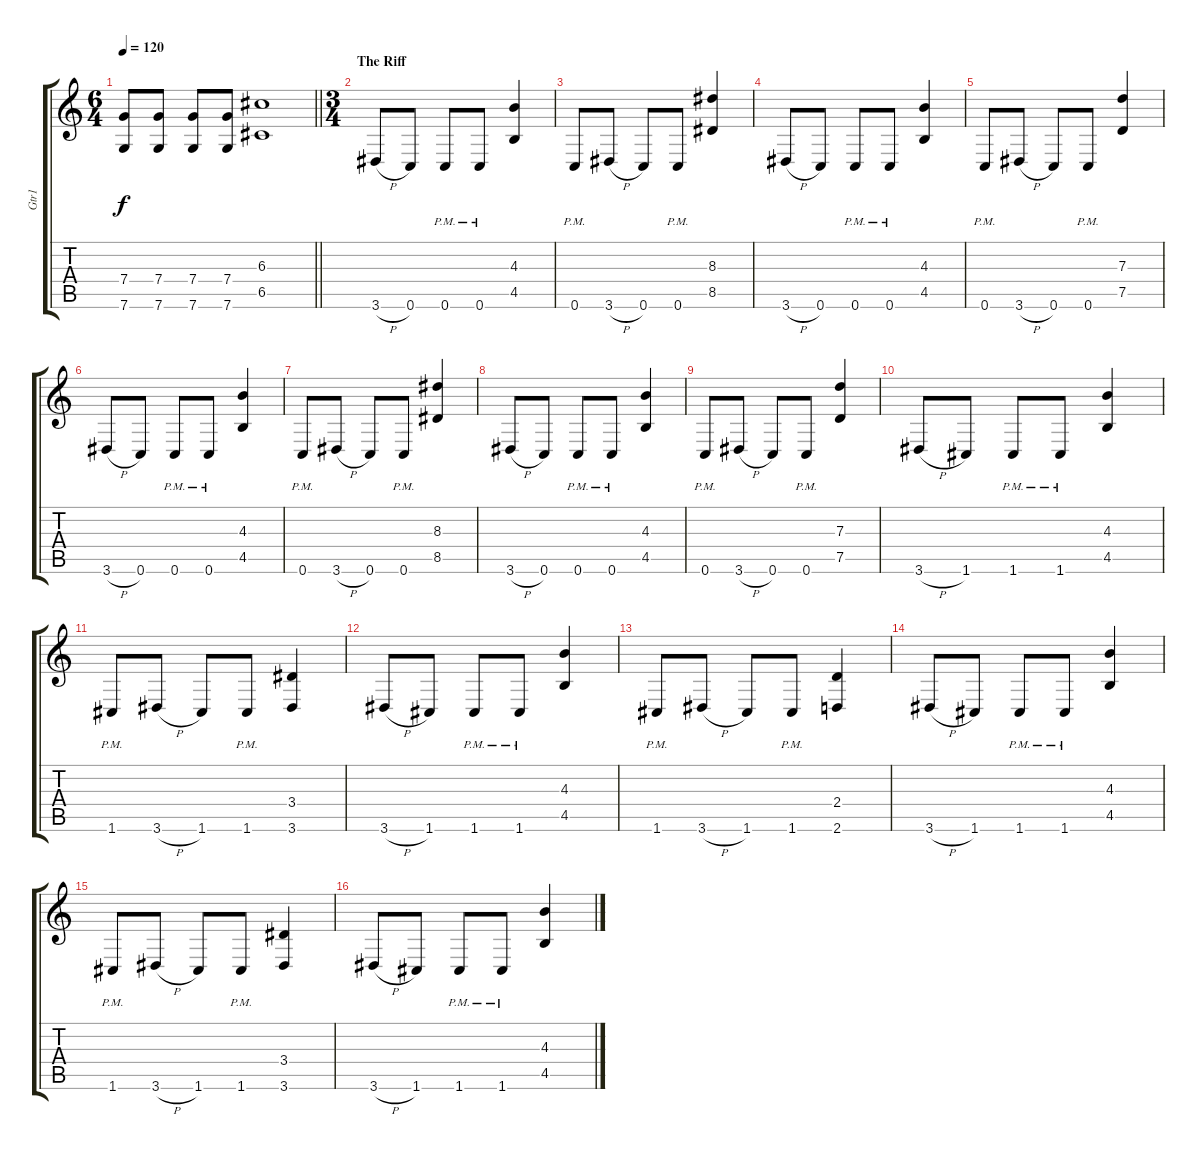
\track ("Gtr1" "Gtr1") {instrument distortionguitar}
\staff {score tabs}
\tuning (E4 C4 G3 C3 G2 C2) {hide}
\ts (6 4)
\tempo 120
\clef g2
\barLineRight lightlight
\ks c
(7.4 7.6).8{dy f} (7.4 7.6).8 (7.4 7.6).8 (7.4 7.6).8 (6.3 6.5).1 |
\ts (3 4)
\section ("" "The Riff")
3.6{h}.8 0.6.8 0.6{pm}.8 0.6{pm}.8 (4.3 4.5).4 |
0.6{pm}.8 3.6{h}.8 0.6.8 0.6{pm}.8 (8.3 8.5).4 |
3.6{h}.8 0.6.8 0.6{pm}.8 0.6{pm}.8 (4.3 4.5).4 |
0.6{pm}.8 3.6{h}.8 0.6.8 0.6{pm}.8 (7.3 7.5).4 |
3.6{h}.8 0.6.8 0.6{pm}.8 0.6{pm}.8 (4.3 4.5).4 |
0.6{pm}.8 3.6{h}.8 0.6.8 0.6{pm}.8 (8.3 8.5).4 |
3.6{h}.8 0.6.8 0.6{pm}.8 0.6{pm}.8 (4.3 4.5).4 |
0.6{pm}.8 3.6{h}.8 0.6.8 0.6{pm}.8 (7.3 7.5).4 |
3.6{h}.8 1.6.8 1.6{pm}.8 1.6{pm}.8 (4.3 4.5).4 |
1.6{pm}.8 3.6{h}.8 1.6.8 1.6{pm}.8 (3.4 3.6).4 |
3.6{h}.8 1.6.8 1.6{pm}.8 1.6{pm}.8 (4.3 4.5).4 |
1.6{pm}.8 3.6{h}.8 1.6.8 1.6{pm}.8 (2.4 2.6).4 |
3.6{h}.8 1.6.8 1.6{pm}.8 1.6{pm}.8 (4.3 4.5).4 |
1.6{pm}.8 3.6{h}.8 1.6.8 1.6{pm}.8 (3.4 3.6).4 |
3.6{h}.8 1.6.8 1.6{pm}.8 1.6{pm}.8 (4.3 4.5).4
